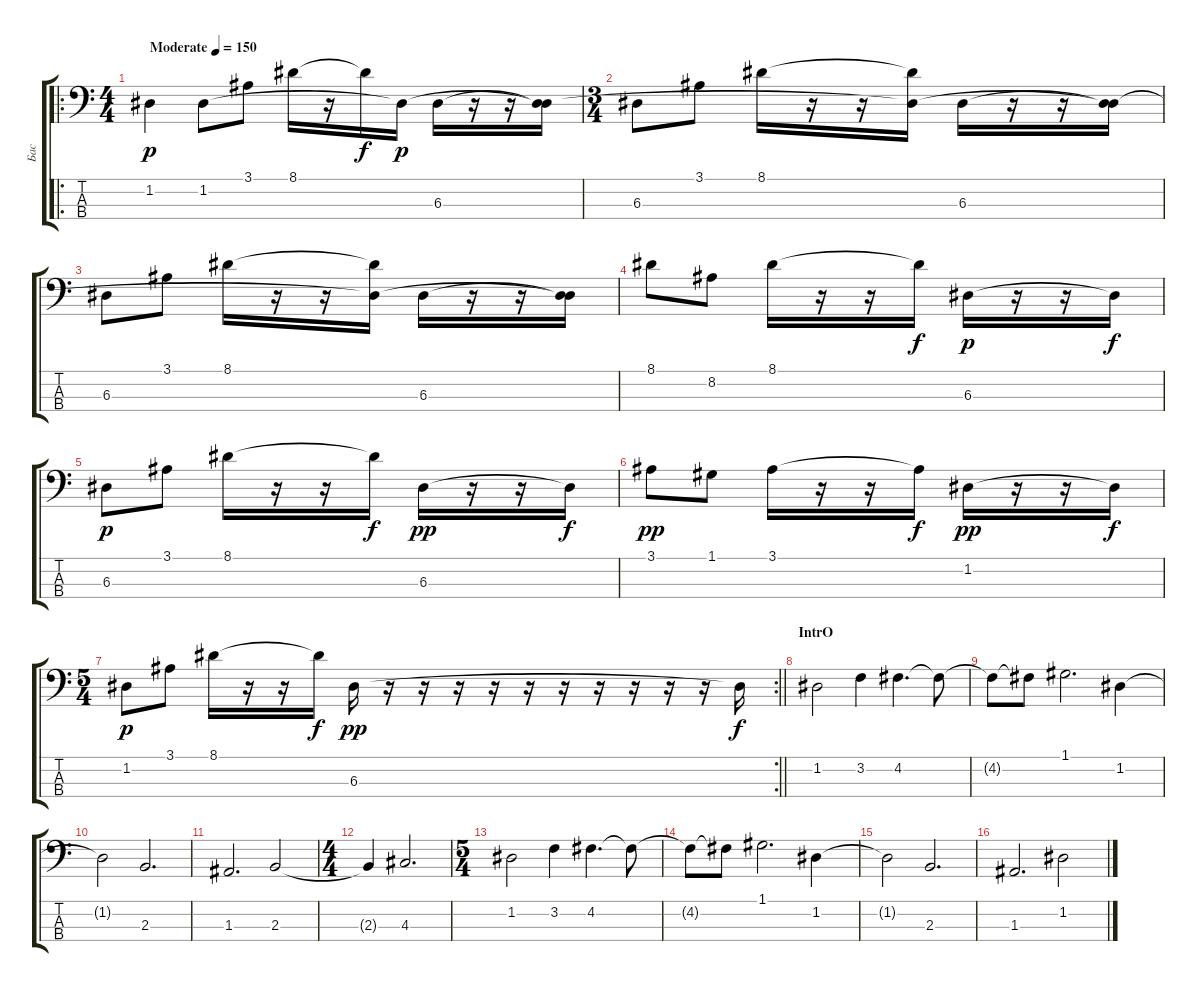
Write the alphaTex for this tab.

\track ("Бас" "Бас") {instrument electricbassfinger}
\staff {score tabs}
\tuning (G2 D2 A1 D1) {hide}
\ro
\ts (4 4)
\tempo (150 "Moderate")
\clef f4
\ks c
1.2.4{dy p instrument electricbassfinger} 1.2.8 3.1.8 8.1.16 r.16 8.1{t}.16{dy f} 1.2{t}.16{dy p} 6.3.16 r.16 r.16 (1.2{t} 6.3{t}).16 |
\ts (3 4)
6.3.8 3.1.8 8.1.16 r.16 r.16 (8.1{t} 1.2{t}).16 6.3.16 r.16 r.16 (1.2{t} 6.3{t}).16 |
6.3.8 3.1.8 8.1.16 r.16 r.16 (8.1{t} 1.2{t}).16 6.3.16 r.16 r.16 (1.2{t} 6.3{t}).16 |
8.1.8 8.2.8 8.1.16 r.16 r.16 8.1{t}.16{dy f} 6.3.16{dy p} r.16 r.16 6.3{t}.16{dy f} |
6.3.8{dy p} 3.1.8 8.1.16 r.16 r.16 8.1{t}.16{dy f} 6.3.16{dy pp} r.16 r.16 6.3{t}.16{dy f} |
3.1.8{dy pp} 1.1.8 3.1.16 r.16 r.16 3.1{t}.16{dy f} 1.2.16{dy pp} r.16 r.16 1.2{t}.16{dy f} |
\rc 2
\ts (5 4)
\barLineRight lightlight
1.2.8{dy p} 3.1.8 8.1.16 r.16 r.16 8.1{t}.16{dy f} 6.3.16{dy pp} r.16 r.16 r.16 r.16 r.16 r.16 r.16 r.16 r.16 r.16 6.3{t}.16{dy f} |
\section ("" "IntrO")
1.2.2 3.2.4 4.2.4{d} 4.2{t}.8 |
4.2{t}.8 4.2{t}.8 1.1.2{d} 1.2.4 |
1.2{t}.2 2.3.2{d} |
1.3.2{d} 2.3.2 |
\ts (4 4)
2.3{t}.4 4.3.2{d} |
\ts (5 4)
1.2.2 3.2.4 4.2.4{d} 4.2{t}.8 |
4.2{t}.8 4.2{t}.8 1.1.2{d} 1.2.4 |
1.2{t}.2 2.3.2{d} |
1.3.2{d} 1.2.2
